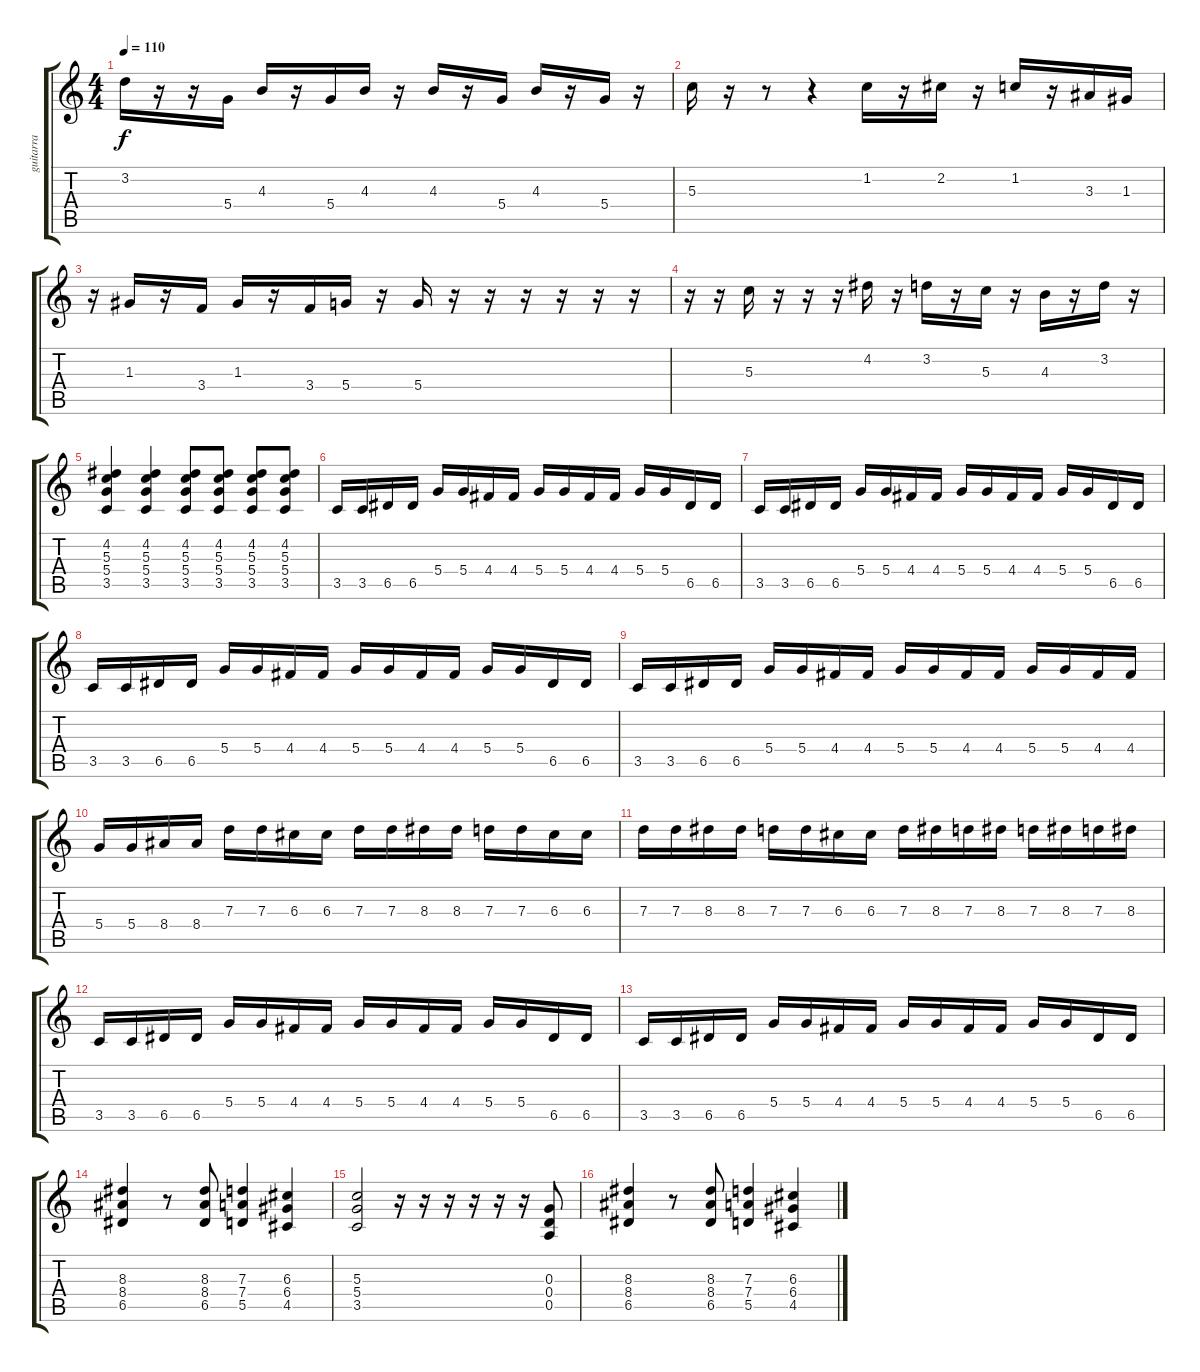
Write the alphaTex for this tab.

\track ("guitarra" "guitarra") {instrument overdrivenguitar}
\staff {score tabs}
\tuning (E4 B3 G3 D3 A2 E2) {hide}
\ts (4 4)
\tempo 110
\clef g2
\ks c
3.2.16{dy f} r.16 r.16 5.4.16 4.3.16 r.16 5.4.16 4.3.16 r.16 4.3.16 r.16 5.4.16 4.3.16 r.16 5.4.16 r.16 |
5.3.16 r.16 r.8 r.4 1.2.16 r.16 2.2.16 r.16 1.2.16 r.16 3.3.16 1.3.16 |
r.16 1.3.16 r.16 3.4.16 1.3.16 r.16 3.4.16 5.4.16 r.16 5.4.16 r.16 r.16 r.16 r.16 r.16 r.16 |
r.16 r.16 5.3.16 r.16 r.16 r.16 4.2.16 r.16 3.2.16 r.16 5.3.16 r.16 4.3.16 r.16 3.2.16 r.16 |
(4.2 5.3 5.4 3.5).4 (4.2 5.3 5.4 3.5).4 (4.2 5.3 5.4 3.5).8 (4.2 5.3 5.4 3.5).8 (4.2 5.3 5.4 3.5).8 (4.2 5.3 5.4 3.5).8 |
3.5.16 3.5.16 6.5.16 6.5.16 5.4.16 5.4.16 4.4.16 4.4.16 5.4.16 5.4.16 4.4.16 4.4.16 5.4.16 5.4.16 6.5.16 6.5.16 |
3.5.16 3.5.16 6.5.16 6.5.16 5.4.16 5.4.16 4.4.16 4.4.16 5.4.16 5.4.16 4.4.16 4.4.16 5.4.16 5.4.16 6.5.16 6.5.16 |
3.5.16 3.5.16 6.5.16 6.5.16 5.4.16 5.4.16 4.4.16 4.4.16 5.4.16 5.4.16 4.4.16 4.4.16 5.4.16 5.4.16 6.5.16 6.5.16 |
3.5.16 3.5.16 6.5.16 6.5.16 5.4.16 5.4.16 4.4.16 4.4.16 5.4.16 5.4.16 4.4.16 4.4.16 5.4.16 5.4.16 4.4.16 4.4.16 |
5.4.16 5.4.16 8.4.16 8.4.16 7.3.16 7.3.16 6.3.16 6.3.16 7.3.16 7.3.16 8.3.16 8.3.16 7.3.16 7.3.16 6.3.16 6.3.16 |
7.3.16 7.3.16 8.3.16 8.3.16 7.3.16 7.3.16 6.3.16 6.3.16 7.3.16 8.3.16 7.3.16 8.3.16 7.3.16 8.3.16 7.3.16 8.3.16 |
3.5.16 3.5.16 6.5.16 6.5.16 5.4.16 5.4.16 4.4.16 4.4.16 5.4.16 5.4.16 4.4.16 4.4.16 5.4.16 5.4.16 6.5.16 6.5.16 |
3.5.16 3.5.16 6.5.16 6.5.16 5.4.16 5.4.16 4.4.16 4.4.16 5.4.16 5.4.16 4.4.16 4.4.16 5.4.16 5.4.16 6.5.16 6.5.16 |
(8.3 8.4 6.5).4 r.8 (8.3 8.4 6.5).8 (7.3 7.4 5.5).4 (6.3 6.4 4.5).4 |
(5.3 5.4 3.5).2 r.16 r.16 r.16 r.16 r.16 r.16 (0.3 0.4 0.5).8 |
(8.3 8.4 6.5).4 r.8 (8.3 8.4 6.5).8 (7.3 7.4 5.5).4 (6.3 6.4 4.5).4
